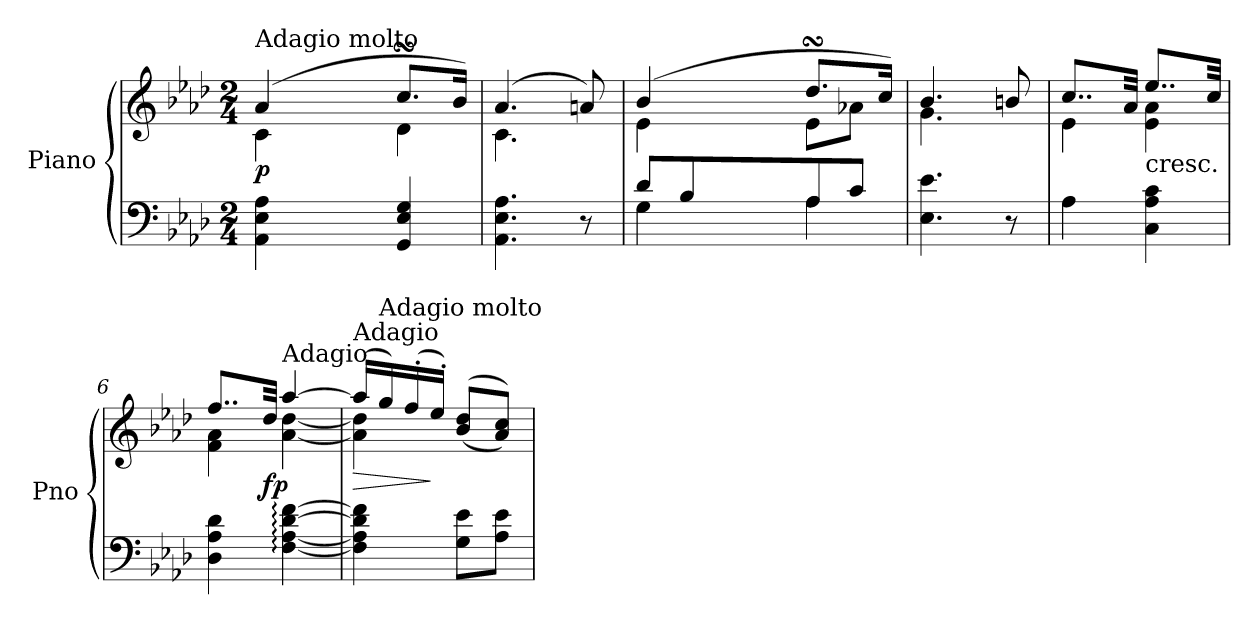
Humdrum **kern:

**kern	**kern	**dynam
*part1	*part1	*part1
*staff2	*staff1	*staff1/2
*I"Piano	*	*
*I'Pno	*	*
*clefF4	*clefG2	*
*k[b-e-a-d-]	*k[b-e-a-d-]	*
*A-:	*A-:	*
*M2/4	*M2/4	*
=1	=1	=1
*	*^	*
*	*	*^	*
!	!LO:TX:a:t=Adagio molto	!	!	!
!	!	!	!	!LO:DY:b
4AA-\ 4E-\ 4A-\	(4a-/	4c\	8.ryy	p
.	.	.	64b-yy	.
.	.	.	64a-yy	.
.	.	.	64gyy	.
.	.	.	64a-yy	.
4GG/ 4E-/ 4G/	8.ccsSsS/L	4d-\	4ryy	.
.	16b-/Jk)	.	.	.
*	*	*v	*v	*
=2	=2	=2	=2
4.AA-\ 4.E-\ 4.A-\	(4.a-/	4.c\	.
8r	8an/)	8ryy	.
=3	=3	=3	=3
*^	*	*^	*
8d-/L	4G\	(4b-/	4e-\	8.ryy	.
8B-/	.	.	.	.	.
.	.	.	.	64ccyy	.
.	.	.	.	64b-yy	.
.	.	.	.	64anyy	.
.	.	.	.	64b-yy	.
8A-/	4A-\	8.dd-sSSs/L	8e-\L	4ryy	.
8c/J	.	.	8a-X\J	.	.
.	.	16cc/Jk)	.	.	.
*v	*v	*	*	*	*
*	*	*v	*v	*
=4	=4	=4	=4
4.E-\ 4.e-\	4.b-/	4.g\	.
8r	8bn/	8ryy	.
=5	=5	=5	=5
4A-\	8..cc/L	4e-\	.
.	32a-/Jkk	.	.
!	!LO:TX:b:t=cresc.	!	!
4C\ 4A-\ 4c\	8..ee-/L	4e-\ 4a-\	.
.	32cc/Jkk	.	.
=6	=6	=6	=6
*	*	*^	*
4D-\ 4A-\ 4d-\	8..ff/L	4f\ 4a-\	4ryy	.
!	!	!	!	!LO:DY:b
.	32dd-/Jkk	.	.	fp
!	!LO:TX:a:t=Adagio	!	!	!
[4F\: [4A-\: [4d-\: [4f\:	[4aa-/	[4a-\ [4dd-\	4F/yy: 4A-/yy: 4d-/yy: 4f/yy: 4a-/yy: 4dd-/yy: 4aa-/yy:	.
=7	=7	=7	=7	=7
!	!LO:TX:a:t=Adagio	!	!	!
!	!	!	!	!LO:HP:b
*	*	*v	*v	*
4F\] 4A-\] 4d-\] 4f\]	(16aa-/LL]	4a-\] 4dd-\]	>
!	!LO:TX:a:t=Adagio molto	!	!
.	16gg/)	.	.
.	(16ff'/	.	.
.	16ee-'/JJ)	.	]
8G\ 8e-\L	((8b-/ 8dd-/L	4ryy	.
8A-\ 8e-\J	8a-/ 8cc/J))	.	.
*	*v	*v	*
=	=	=
*-	*-	*-
